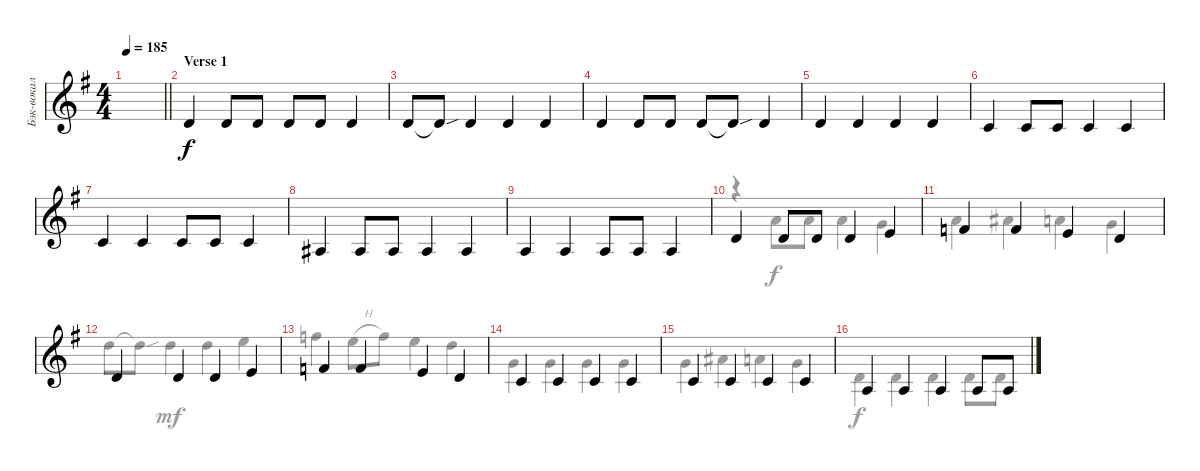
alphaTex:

\track ("Бэк-вокал" "Бэк-вокал") {instrument brasssection}
\staff {score}
\tuning (E4 B3 G3 D3 A2 E2) {hide}
\voice
\ts (4 4)
\tempo 185
\clef g2
\barLineRight lightlight
\ks eminor
|
\section ("" "Verse 1")
3.2.4{dy f} 3.2.8 3.2.8 3.2.8 3.2.8 3.2.4 |
3.2.8 3.2{sou t}.8 3.2.4 3.2.4 3.2.4 |
3.2.4 3.2.8 3.2.8 3.2.8 3.2{sou t}.8 3.2.4 |
3.2.4 3.2.4 3.2.4 3.2.4 |
1.2.4 1.2.8 1.2.8 1.2.4 1.2.4 |
1.2.4 1.2.4 1.2.8 1.2.8 1.2.4 |
3.3.4 3.3.8 3.3.8 3.3.4 3.3.4 |
2.3.4 2.3.4 2.3.8 2.3.8 2.3.4 |
3.2.4 3.2.8 3.2.8 3.2.4 5.2.4 |
6.2.4 6.2.4 5.2.4 3.2.4 |
3.2.4 3.2.4 3.2.4 5.2.4 |
6.2.4 6.2.4 5.2.4 3.2.4 |
1.2.4 1.2.4 1.2.4 1.2.4 |
1.2.4 1.2.4 1.2.4 1.2.4 |
2.3.4 2.3.4 2.3.4 2.3.8 2.3.8
\voice
\clef g2
\ottava regular
\simile none
\barLineRight lightlight
\ks eminor
|
|
|
|
|
|
|
|
|
r.4 5.1.8 5.1.8 5.1.4 3.1.4 |
5.1.4 6.1.4 5.1.4 3.1.4 |
10.1.8 10.1{sou t}.8{dy f} 10.1.4{dy mf} 10.1.4 12.1.4 |
13.1.4 12.1{h}.8 13.1.8 12.1.4 10.1.4 |
3.1.4 3.1.4 3.1.4 3.1.4 |
3.1.4 6.1.4 5.1.4 3.1.4 |
3.2.4{dy f} 3.2.4 3.2.4 3.2.8 3.2.8
